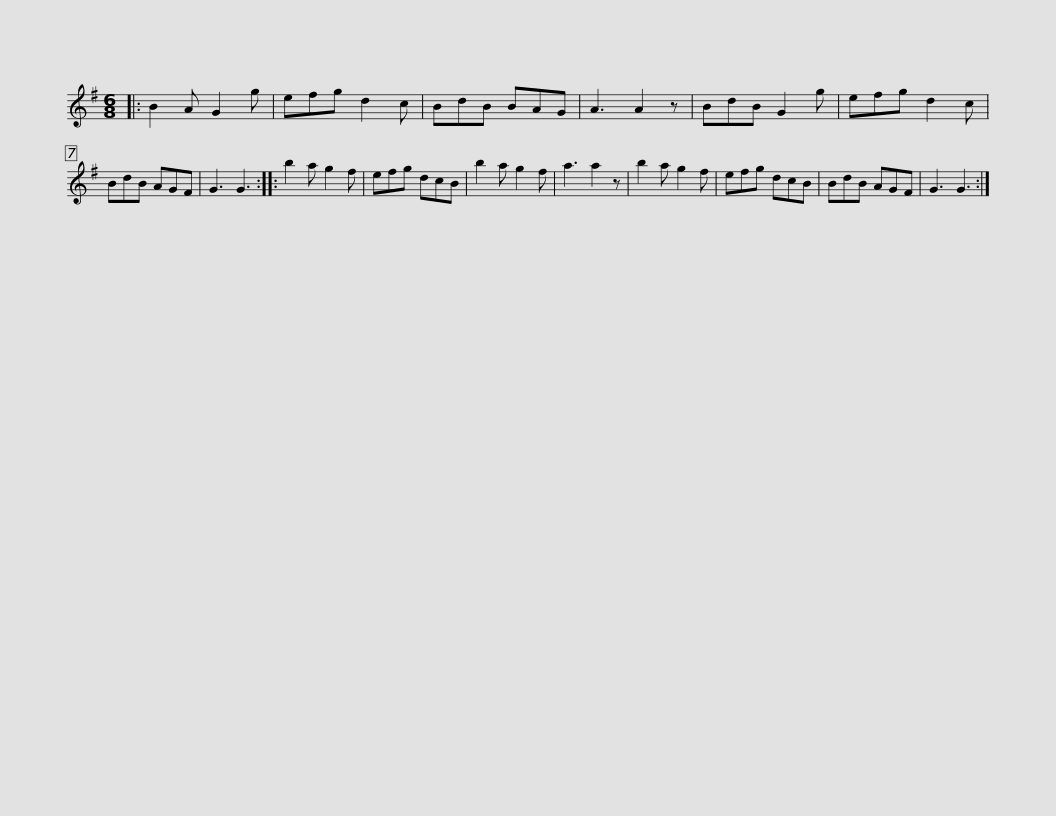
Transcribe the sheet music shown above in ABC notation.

X:1
L:1/8
M:6/8
I:linebreak $
K:G
V:1 treble
V:1
|: B2 A G2 g | efg d2 c | BdB BAG | A3 A2 z | BdB G2 g | %5
 efg d2 c | BdB AGF | G3 G3 ::$ b2 a g2 f | efg dcB | %10
 b2 a g2 f | a3 a2 z | b2 a g2 f | efg dcB | BdB AGF | %15
 G3 G3 :| %16
